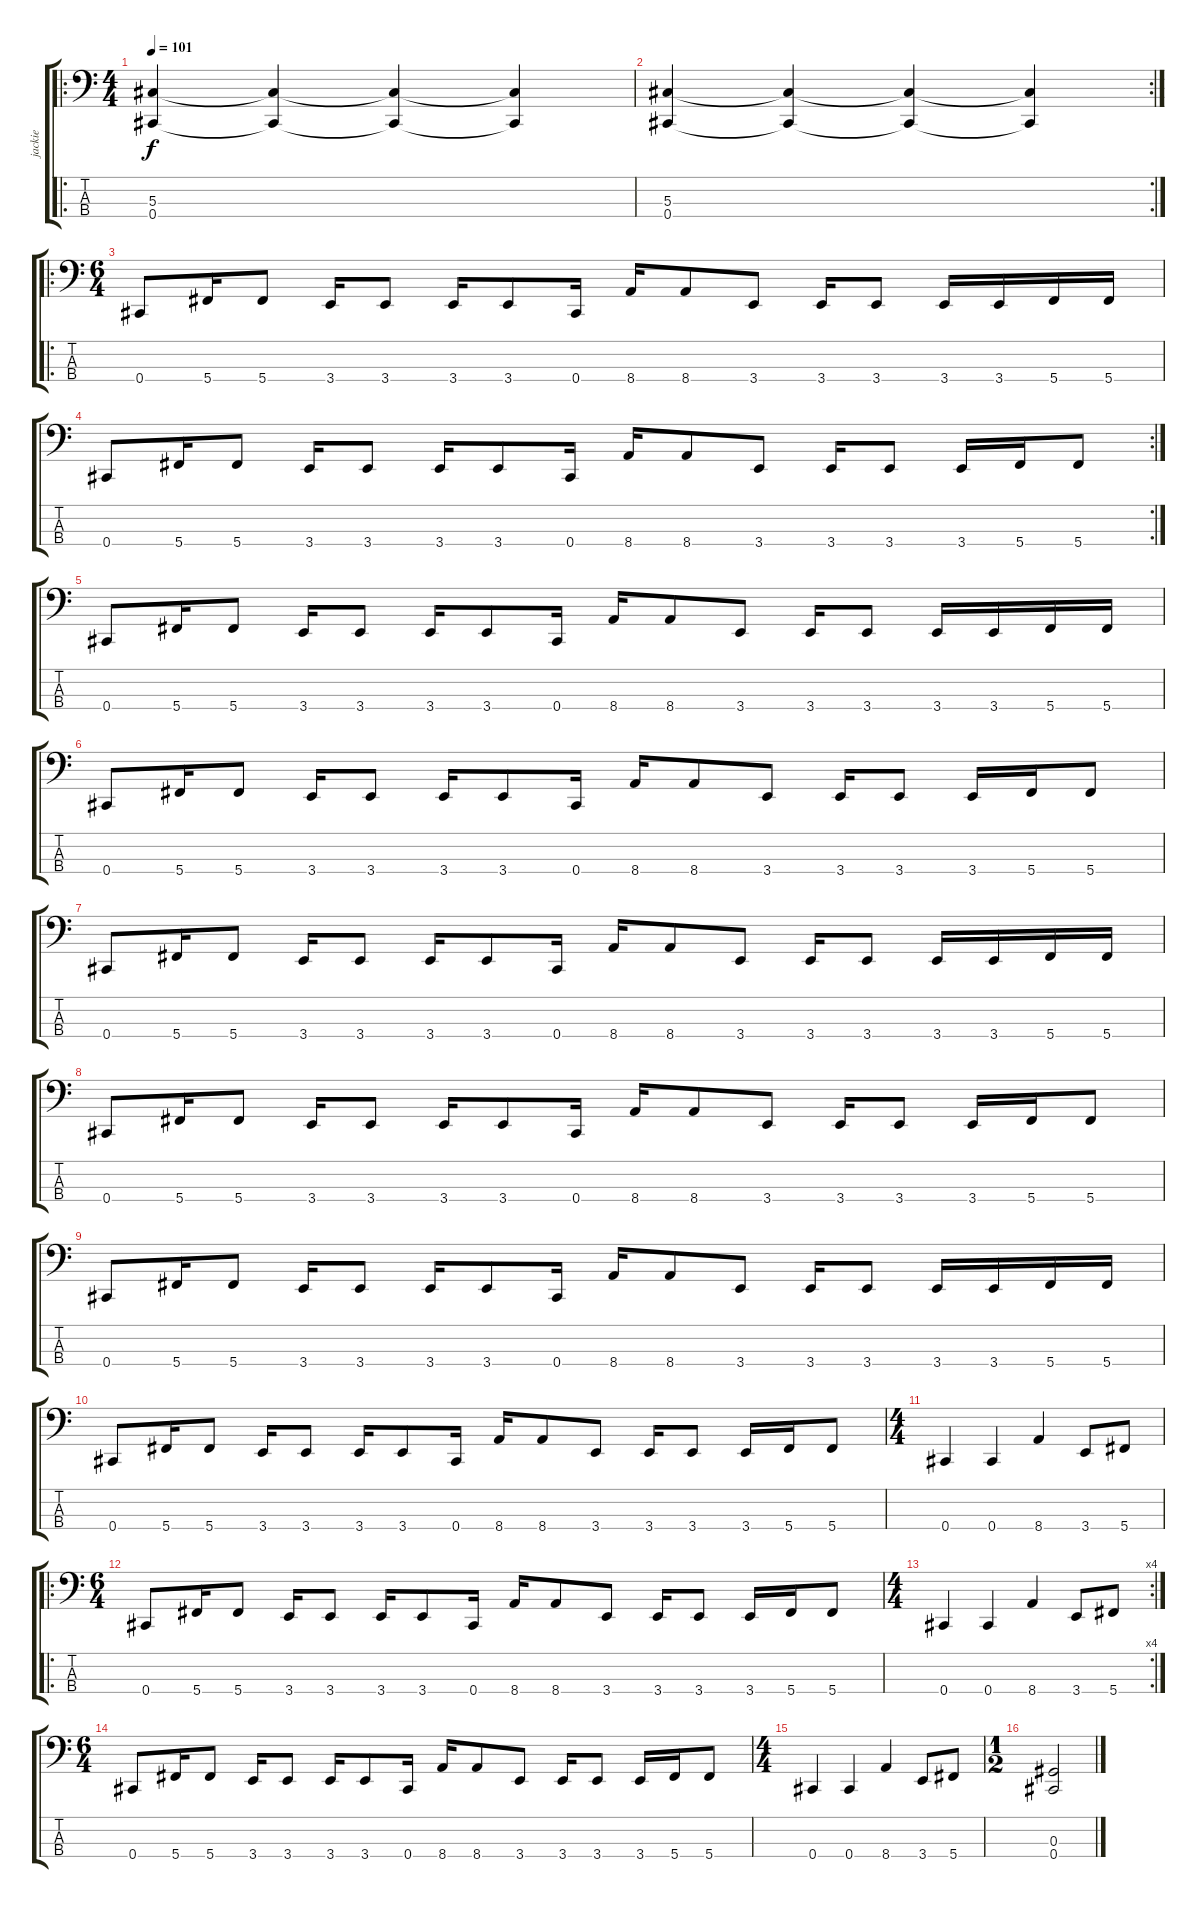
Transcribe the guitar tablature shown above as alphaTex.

\track ("jackie" "jackie") {instrument slapbass1}
\staff {score tabs}
\tuning (Gb2 Db2 Ab1 Db1) {hide}
\ro
\ts (4 4)
\tempo 101
\clef f4
\ks c
(5.3 0.4).4{dy f} (5.3{t} 0.4{t}).4 (5.3{t} 0.4{t}).4 (5.3{t} 0.4{t}).4 |
\rc 2
(5.3 0.4).4 (5.3{t} 0.4{t}).4 (5.3{t} 0.4{t}).4 (5.3{t} 0.4{t}).4 |
\ro
\ts (6 4)
0.4.8{instrument electricbassfinger} 5.4.16 5.4.8 3.4.16 3.4.8 3.4.16 3.4.8 0.4.16 8.4.16 8.4.8 3.4.8 3.4.16 3.4.8 3.4.16 3.4.16 5.4.16 5.4.16 |
\rc 2
0.4.8 5.4.16 5.4.8 3.4.16 3.4.8 3.4.16 3.4.8 0.4.16 8.4.16 8.4.8 3.4.8 3.4.16 3.4.8 3.4.16 5.4.16 5.4.8 |
0.4.8 5.4.16 5.4.8 3.4.16 3.4.8 3.4.16 3.4.8 0.4.16 8.4.16 8.4.8 3.4.8 3.4.16 3.4.8 3.4.16 3.4.16 5.4.16 5.4.16 |
0.4.8 5.4.16 5.4.8 3.4.16 3.4.8 3.4.16 3.4.8 0.4.16 8.4.16 8.4.8 3.4.8 3.4.16 3.4.8 3.4.16 5.4.16 5.4.8 |
0.4.8 5.4.16 5.4.8 3.4.16 3.4.8 3.4.16 3.4.8 0.4.16 8.4.16 8.4.8 3.4.8 3.4.16 3.4.8 3.4.16 3.4.16 5.4.16 5.4.16 |
0.4.8 5.4.16 5.4.8 3.4.16 3.4.8 3.4.16 3.4.8 0.4.16 8.4.16 8.4.8 3.4.8 3.4.16 3.4.8 3.4.16 5.4.16 5.4.8 |
0.4.8 5.4.16 5.4.8 3.4.16 3.4.8 3.4.16 3.4.8 0.4.16 8.4.16 8.4.8 3.4.8 3.4.16 3.4.8 3.4.16 3.4.16 5.4.16 5.4.16 |
0.4.8{instrument electricbassfinger} 5.4.16 5.4.8 3.4.16 3.4.8 3.4.16 3.4.8 0.4.16 8.4.16 8.4.8 3.4.8 3.4.16 3.4.8 3.4.16 5.4.16 5.4.8 |
\ts (4 4)
0.4.4{instrument slapbass1} 0.4.4 8.4.4 3.4.8 5.4.8 |
\ro
\ts (6 4)
0.4.8{instrument electricbassfinger} 5.4.16 5.4.8 3.4.16 3.4.8 3.4.16 3.4.8 0.4.16 8.4.16 8.4.8 3.4.8 3.4.16 3.4.8 3.4.16 5.4.16 5.4.8 |
\rc 4
\ts (4 4)
0.4.4{instrument slapbass1} 0.4.4 8.4.4 3.4.8 5.4.8 |
\ts (6 4)
0.4.8{instrument electricbassfinger} 5.4.16 5.4.8 3.4.16 3.4.8 3.4.16 3.4.8 0.4.16 8.4.16 8.4.8 3.4.8 3.4.16 3.4.8 3.4.16 5.4.16 5.4.8 |
\ts (4 4)
0.4.4{instrument slapbass1} 0.4.4 8.4.4 3.4.8 5.4.8 |
\ts (1 2)
(0.3 0.4).2
